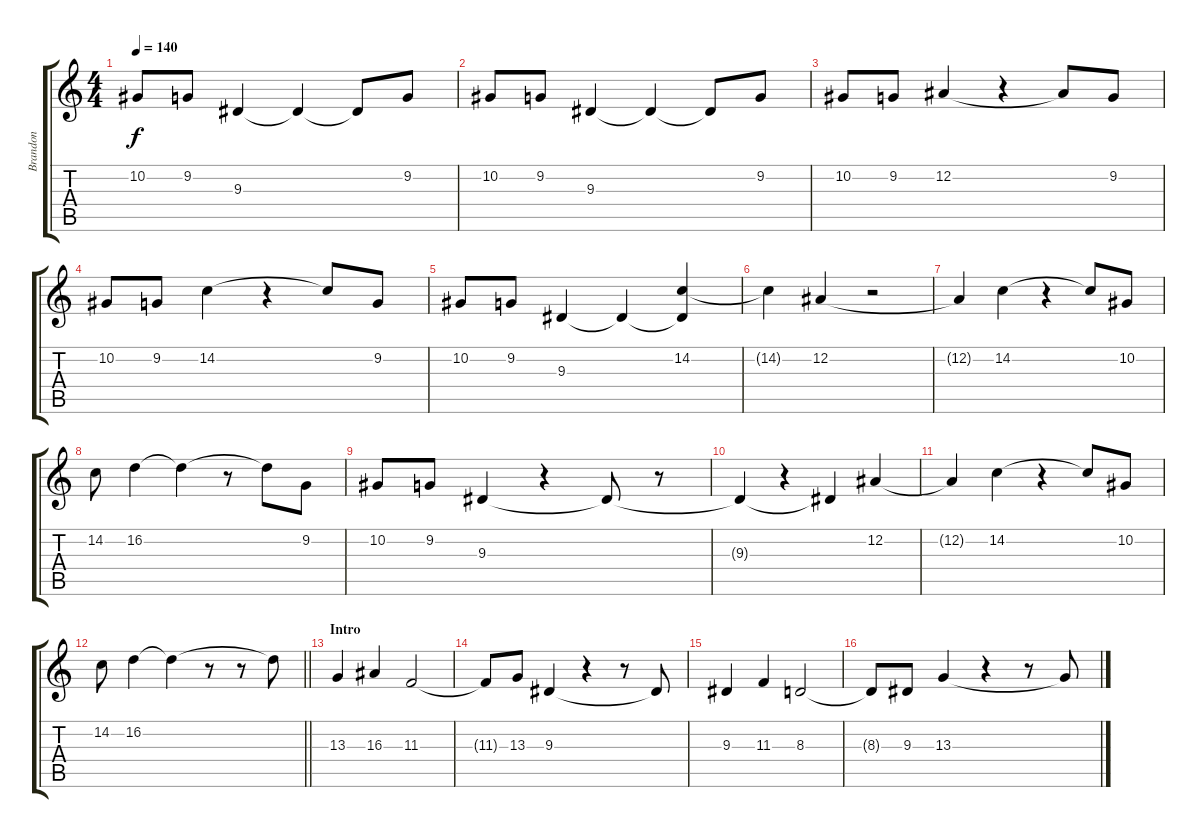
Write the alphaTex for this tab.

\track ("Brandon" "Brandon") {instrument stringensemble1}
\staff {score tabs}
\tuning (Eb4 Bb3 Gb3 Db3 Ab2 Eb2) {hide}
\ts (4 4)
\tempo 140
\clef g2
\ks c
10.2.8{dy f} 9.2.8 9.3.4 9.3{t}.4 9.3{t}.8 9.2.8 |
10.2.8 9.2.8 9.3.4 9.3{t}.4 9.3{t}.8 9.2.8 |
10.2.8 9.2.8 12.2.4 r.4 12.2{t}.8 9.2.8 |
10.2.8 9.2.8 14.2.4 r.4 14.2{t}.8 9.2.8 |
10.2.8 9.2.8 9.3.4 9.3{t}.4 (14.2 9.3{t}).4 |
14.2{t}.4 12.2.4 r.2 |
12.2{t}.4 14.2.4 r.4 14.2{t}.8 10.2.8 |
14.2.8 16.2.4 16.2{t}.4 r.8 16.2{t}.8 9.2.8 |
10.2.8 9.2.8 9.3.4 r.4 9.3{t}.8 r.8 |
9.3{t}.4 r.4 9.3{t}.4 12.2.4 |
12.2{t}.4 14.2.4 r.4 14.2{t}.8 10.2.8 |
\barLineRight lightlight
14.2.8 16.2.4 16.2{t}.4 r.8 r.8 16.2{t}.8 |
\section ("" "Intro")
13.3.4 16.3.4 11.3.2 |
11.3{t}.8 13.3.8 9.3.4 r.4 r.8 9.3{t}.8 |
9.3.4 11.3.4 8.3.2 |
8.3{t}.8 9.3.8 13.3.4 r.4 r.8 13.3{t}.8
